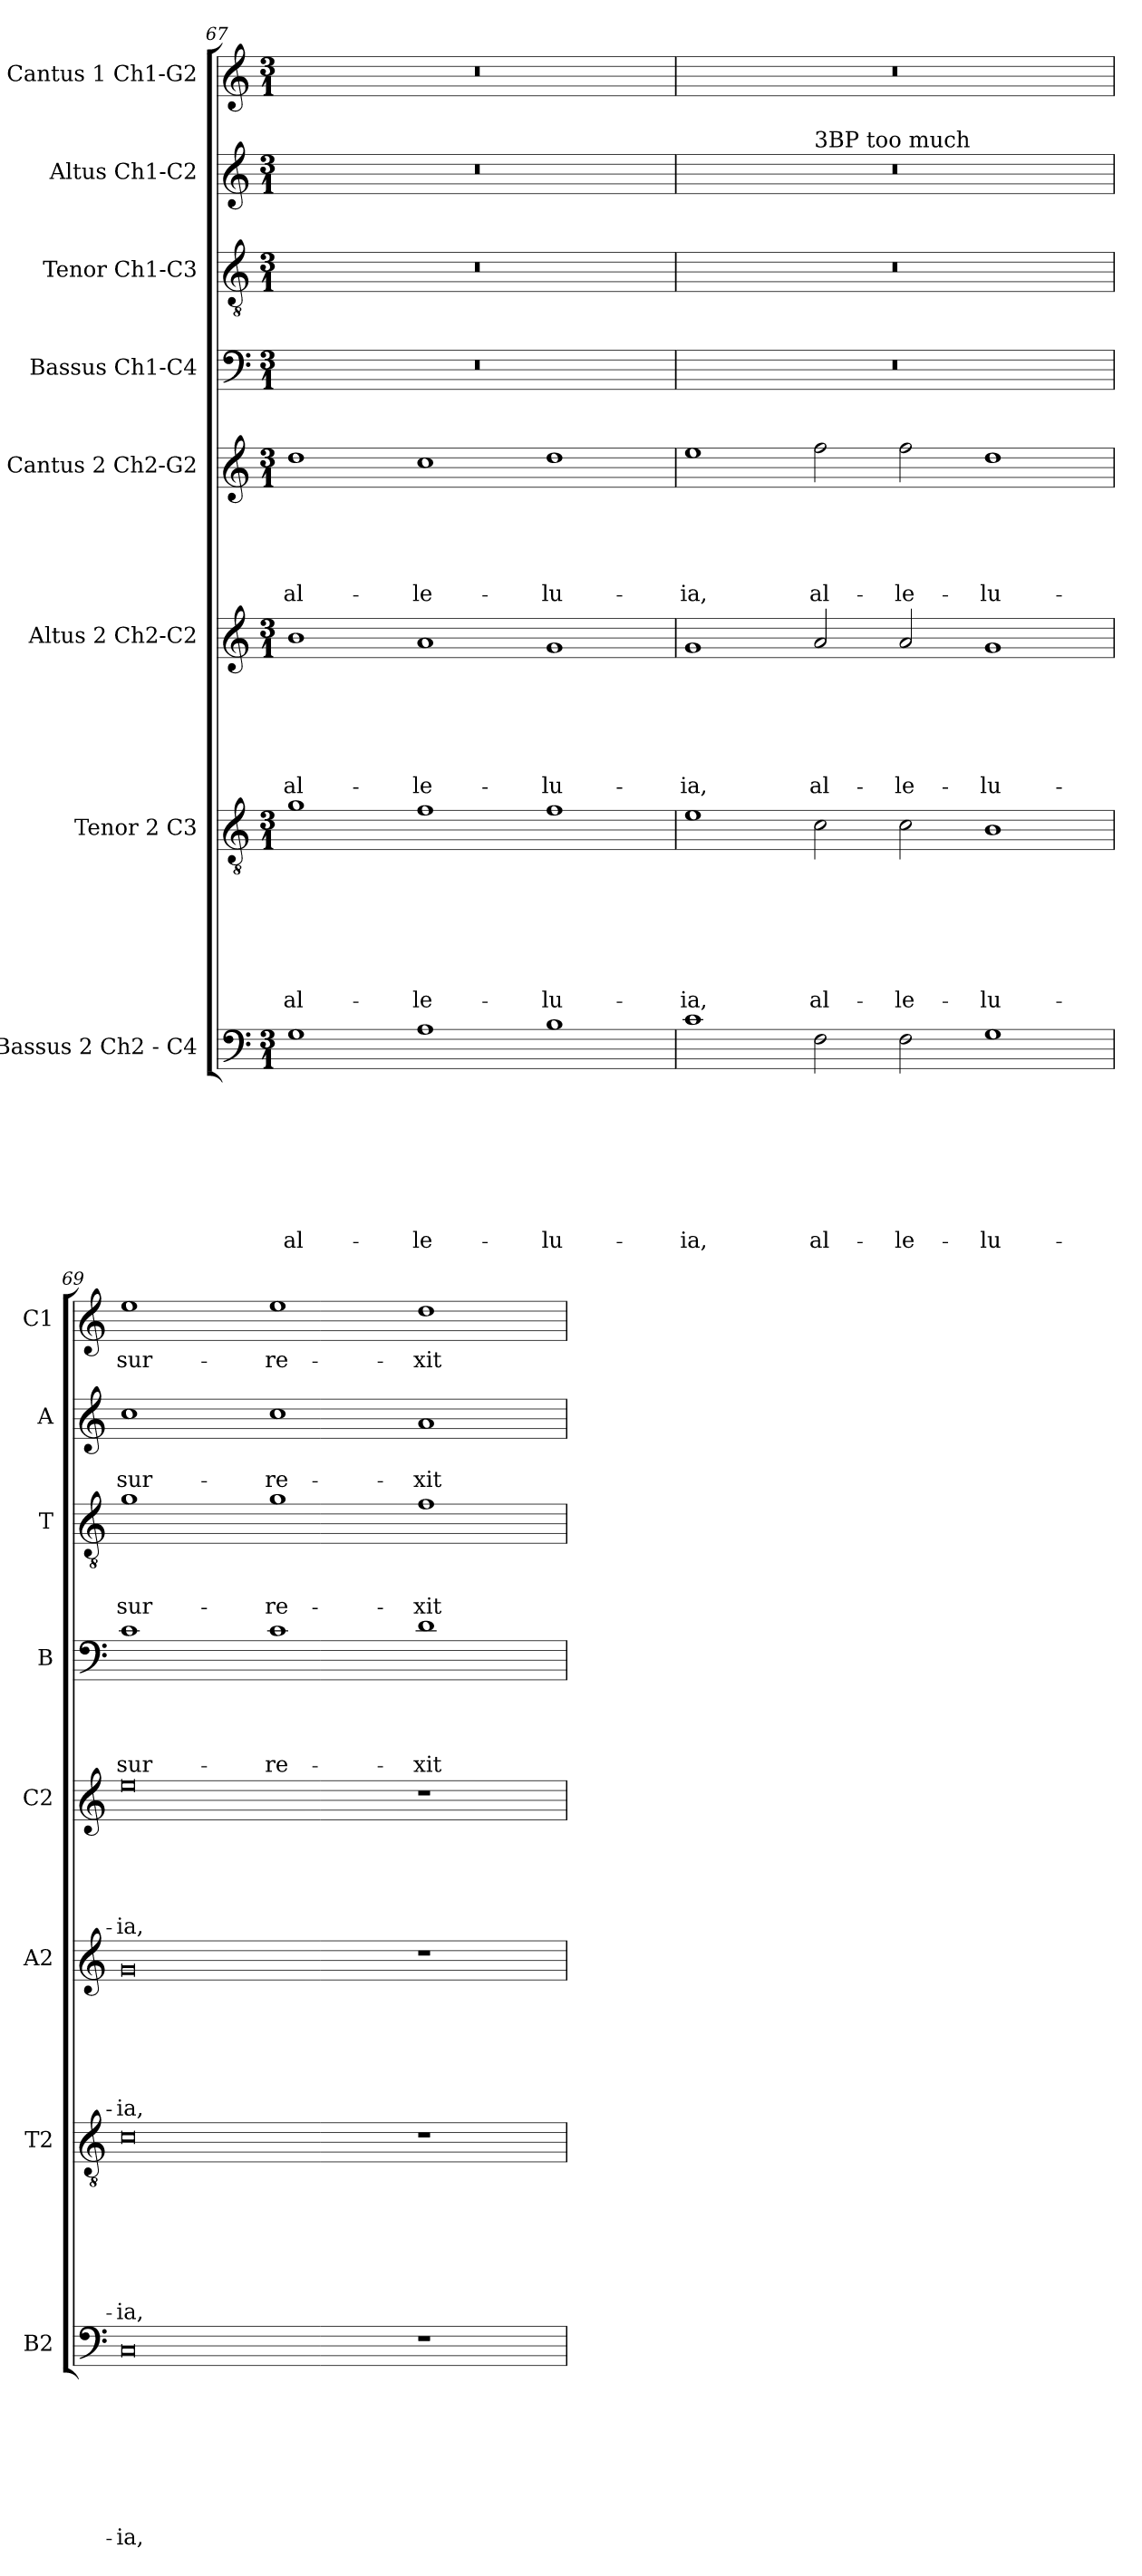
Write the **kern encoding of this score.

**kern	**text	**text	**text	**text	**text	**text	**text	**text	**kern	**text	**text	**text	**text	**text	**text	**text	**kern	**text	**text	**text	**text	**text	**text	**kern	**text	**text	**text	**text	**text	**kern	**text	**text	**text	**text	**kern	**text	**text	**text	**kern	**text	**text	**kern	**text
*part8	*part8	*part8	*part8	*part8	*part8	*part8	*part8	*part8	*part7	*part7	*part7	*part7	*part7	*part7	*part7	*part7	*part6	*part6	*part6	*part6	*part6	*part6	*part6	*part5	*part5	*part5	*part5	*part5	*part5	*part4	*part4	*part4	*part4	*part4	*part3	*part3	*part3	*part3	*part2	*part2	*part2	*part1	*part1
*staff8	*staff8	*staff8	*staff8	*staff8	*staff8	*staff8	*staff8	*staff8	*staff7	*staff7	*staff7	*staff7	*staff7	*staff7	*staff7	*staff7	*staff6	*staff6	*staff6	*staff6	*staff6	*staff6	*staff6	*staff5	*staff5	*staff5	*staff5	*staff5	*staff5	*staff4	*staff4	*staff4	*staff4	*staff4	*staff3	*staff3	*staff3	*staff3	*staff2	*staff2	*staff2	*staff1	*staff1
*I"Bassus 2  Ch2 - C4	*	*	*	*	*	*	*	*	*I"Tenor 2 C3	*	*	*	*	*	*	*	*I"Altus 2 Ch2-C2	*	*	*	*	*	*	*I"Cantus 2 Ch2-G2	*	*	*	*	*	*I"Bassus  Ch1-C4	*	*	*	*	*I"Tenor Ch1-C3	*	*	*	*I"Altus  Ch1-C2	*	*	*I"Cantus 1 Ch1-G2	*
*I'B2	*	*	*	*	*	*	*	*	*I'T2	*	*	*	*	*	*	*	*I'A2	*	*	*	*	*	*	*I'C2	*	*	*	*	*	*I'B	*	*	*	*	*I'T	*	*	*	*I'A	*	*	*I'C1	*
*clefF4	*	*	*	*	*	*	*	*	*clefGv2	*	*	*	*	*	*	*	*clefG2	*	*	*	*	*	*	*clefG2	*	*	*	*	*	*clefF4	*	*	*	*	*clefGv2	*	*	*	*clefG2	*	*	*clefG2	*
*k[]	*	*	*	*	*	*	*	*	*k[]	*	*	*	*	*	*	*	*k[]	*	*	*	*	*	*	*k[]	*	*	*	*	*	*k[]	*	*	*	*	*k[]	*	*	*	*k[]	*	*	*k[]	*
*C:	*	*	*	*	*	*	*	*	*C:	*	*	*	*	*	*	*	*C:	*	*	*	*	*	*	*C:	*	*	*	*	*	*C:	*	*	*	*	*C:	*	*	*	*C:	*	*	*C:	*
*M3/1	*	*	*	*	*	*	*	*	*M3/1	*	*	*	*	*	*	*	*M3/1	*	*	*	*	*	*	*M3/1	*	*	*	*	*	*M3/1	*	*	*	*	*M3/1	*	*	*	*M3/1	*	*	*M3/1	*
=67	=67	=67	=67	=67	=67	=67	=67	=67	=67	=67	=67	=67	=67	=67	=67	=67	=67	=67	=67	=67	=67	=67	=67	=67	=67	=67	=67	=67	=67	=67	=67	=67	=67	=67	=67	=67	=67	=67	=67	=67	=67	=67	=67
!	!	!	!	!	!	!	!	!LO:LY:b	!	!	!	!	!	!	!	!LO:LY:b	!	!	!	!	!	!	!LO:LY:b	!	!	!	!	!	!LO:LY:b	!	!	!	!	!	!	!	!	!	!	!	!	!	!
1G	.	.	.	.	.	.	.	al-	1g	.	.	.	.	.	.	al-	1b	.	.	.	.	.	al-	1dd	.	.	.	.	al-	0.r	.	.	.	.	0.r	.	.	.	0.r	.	.	0.r	.
!	!	!	!	!	!	!	!	!LO:LY:b	!	!	!	!	!	!	!	!LO:LY:b	!	!	!	!	!	!	!LO:LY:b	!	!	!	!	!	!LO:LY:b	!	!	!	!	!	!	!	!	!	!	!	!	!	!
1A	.	.	.	.	.	.	.	-le-	1f	.	.	.	.	.	.	-le-	1a	.	.	.	.	.	-le-	1cc	.	.	.	.	-le-	.	.	.	.	.	.	.	.	.	.	.	.	.	.
!	!	!	!	!	!	!	!	!LO:LY:b	!	!	!	!	!	!	!	!LO:LY:b	!	!	!	!	!	!	!LO:LY:b	!	!	!	!	!	!LO:LY:b	!	!	!	!	!	!	!	!	!	!	!	!	!	!
1B	.	.	.	.	.	.	.	-lu-	1f	.	.	.	.	.	.	-lu-	1g	.	.	.	.	.	-lu-	1dd	.	.	.	.	-lu-	.	.	.	.	.	.	.	.	.	.	.	.	.	.
=68	=68	=68	=68	=68	=68	=68	=68	=68	=68	=68	=68	=68	=68	=68	=68	=68	=68	=68	=68	=68	=68	=68	=68	=68	=68	=68	=68	=68	=68	=68	=68	=68	=68	=68	=68	=68	=68	=68	=68	=68	=68	=68	=68
!	!	!	!	!	!	!	!	!LO:LY:b	!	!	!	!	!	!	!	!LO:LY:b	!	!	!	!	!	!	!LO:LY:b	!	!	!	!	!	!LO:LY:b	!	!	!	!	!	!	!	!	!	!	!	!	!	!
*	*	*	*	*	*	*	*	*	*	*	*	*	*	*	*	*	*	*	*	*	*	*	*	*	*	*	*	*	*	*	*	*	*	*	*	*	*	*	*^	*	*	*	*
1c	.	.	.	.	.	.	.	-ia,	1e	.	.	.	.	.	.	-ia,	1g	.	.	.	.	.	-ia,	1ee	.	.	.	.	-ia,	0.r	.	.	.	.	0.r	.	.	.	0.r	1ryy	.	.	0.r	.
!	!	!	!	!	!	!	!	!	!	!	!	!	!	!	!	!	!	!	!	!	!	!	!	!	!	!	!	!	!	!	!	!	!	!	!	!	!	!	!	!LO:TX:a:t=3BP too much	!	!	!	!
!	!	!	!	!	!	!	!	!LO:LY:b	!	!	!	!	!	!	!	!LO:LY:b	!	!	!	!	!	!	!LO:LY:b	!	!	!	!	!	!LO:LY:b	!	!	!	!	!	!	!	!	!	!	!	!	!	!	!
2F\	.	.	.	.	.	.	.	al-	2c\	.	.	.	.	.	.	al-	2a/	.	.	.	.	.	al-	2ff\	.	.	.	.	al-	.	.	.	.	.	.	.	.	.	.	0ryy	.	.	.	.
!	!	!	!	!	!	!	!	!LO:LY:b	!	!	!	!	!	!	!	!LO:LY:b	!	!	!	!	!	!	!LO:LY:b	!	!	!	!	!	!LO:LY:b	!	!	!	!	!	!	!	!	!	!	!	!	!	!	!
2F\	.	.	.	.	.	.	.	-le-	2c\	.	.	.	.	.	.	-le-	2a/	.	.	.	.	.	-le-	2ff\	.	.	.	.	-le-	.	.	.	.	.	.	.	.	.	.	.	.	.	.	.
!	!	!	!	!	!	!	!	!LO:LY:b	!	!	!	!	!	!	!	!LO:LY:b	!	!	!	!	!	!	!LO:LY:b	!	!	!	!	!	!LO:LY:b	!	!	!	!	!	!	!	!	!	!	!	!	!	!	!
1G	.	.	.	.	.	.	.	-lu-	1B	.	.	.	.	.	.	-lu-	1g	.	.	.	.	.	-lu-	1dd	.	.	.	.	-lu-	.	.	.	.	.	.	.	.	.	.	.	.	.	.	.
=69	=69	=69	=69	=69	=69	=69	=69	=69	=69	=69	=69	=69	=69	=69	=69	=69	=69	=69	=69	=69	=69	=69	=69	=69	=69	=69	=69	=69	=69	=69	=69	=69	=69	=69	=69	=69	=69	=69	=69	=69	=69	=69	=69	=69
!	!	!	!	!	!	!	!	!LO:LY:b	!	!	!	!	!	!	!	!LO:LY:b	!	!	!	!	!	!	!LO:LY:b	!	!	!	!	!	!LO:LY:b	!	!	!	!	!LO:LY:b	!	!	!	!LO:LY:b	!	!	!	!LO:LY:b	!	!LO:LY:b
*	*	*	*	*	*	*	*	*	*	*	*	*	*	*	*	*	*	*	*	*	*	*	*	*	*	*	*	*	*	*	*	*	*	*	*	*	*	*	*v	*v	*	*	*	*
0C	.	.	.	.	.	.	.	-ia,	0c	.	.	.	.	.	.	-ia,	0g	.	.	.	.	.	-ia,	0ee	.	.	.	.	-ia,	1c	.	.	.	sur-	1g	.	.	sur-	1cc	.	sur-	1ee	sur-
!	!	!	!	!	!	!	!	!	!	!	!	!	!	!	!	!	!	!	!	!	!	!	!	!	!	!	!	!	!	!	!	!	!	!LO:LY:b	!	!	!	!LO:LY:b	!	!	!LO:LY:b	!	!LO:LY:b
.	.	.	.	.	.	.	.	.	.	.	.	.	.	.	.	.	.	.	.	.	.	.	.	.	.	.	.	.	.	1c	.	.	.	-re-	1g	.	.	-re-	1cc	.	-re-	1ee	-re-
!	!	!	!	!	!	!	!	!	!	!	!	!	!	!	!	!	!	!	!	!	!	!	!	!	!	!	!	!	!	!	!	!	!	!LO:LY:b	!	!	!	!LO:LY:b	!	!	!LO:LY:b	!	!LO:LY:b
1r	.	.	.	.	.	.	.	.	1r	.	.	.	.	.	.	.	1r	.	.	.	.	.	.	1r	.	.	.	.	.	1d	.	.	.	-xit	1f	.	.	-xit	1a	.	-xit	1dd	-xit
=	=	=	=	=	=	=	=	=	=	=	=	=	=	=	=	=	=	=	=	=	=	=	=	=	=	=	=	=	=	=	=	=	=	=	=	=	=	=	=	=	=	=	=
*-	*-	*-	*-	*-	*-	*-	*-	*-	*-	*-	*-	*-	*-	*-	*-	*-	*-	*-	*-	*-	*-	*-	*-	*-	*-	*-	*-	*-	*-	*-	*-	*-	*-	*-	*-	*-	*-	*-	*-	*-	*-	*-	*-
